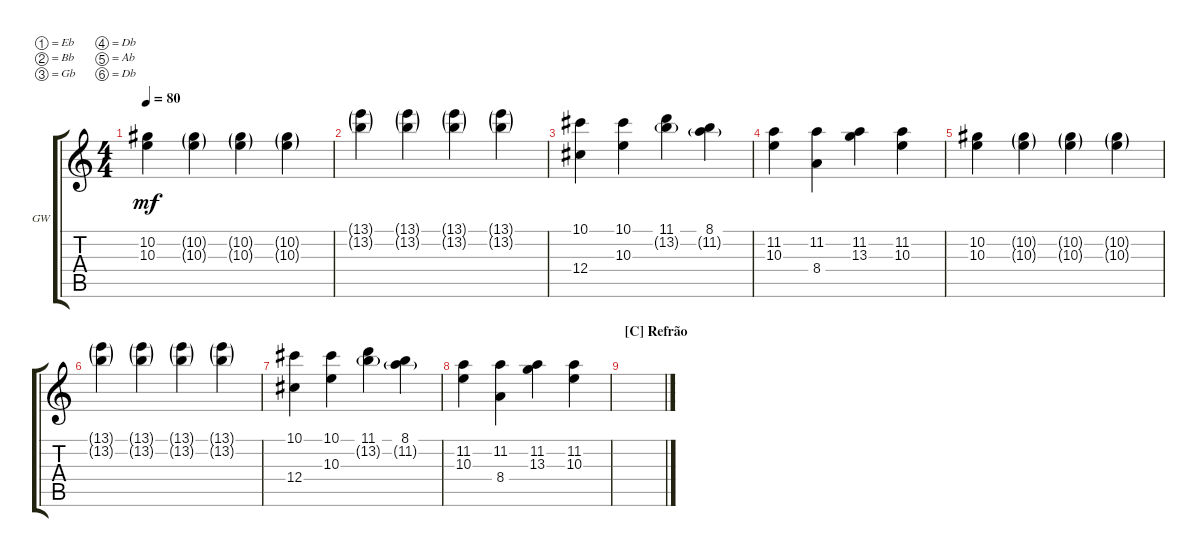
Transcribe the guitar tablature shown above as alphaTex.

\defaultSystemsLayout 4
\bracketExtendMode groupsimilarinstruments
\firstSystemTrackNameOrientation horizontal
\otherSystemsTrackNameOrientation horizontal
\track ("Guitarra Wha" "GW") {multiBarRest instrument overdrivenguitar}
\staff {score tabs}
\tuning (Eb4 Bb3 Gb3 Db3 Ab2 Db2)
\ts (4 4)
\tempo 80
\clef g2
\ks c
(10.3 10.2).4{dy mf} (10.3{g} 10.2{g}).4 (10.3{g} 10.2{g}).4 (10.3{g} 10.2{g}).4 |
(13.2{g} 13.1{g}).4 (13.2{g} 13.1{g}).4 (13.2{g} 13.1{g}).4 (13.2{g} 13.1{g}).4 |
(10.1 12.4).4 (10.1 10.3).4 (13.2{g} 11.1).4 (11.2{g} 8.1).4 |
(11.2 10.3).4 (11.2 8.4).4 (11.2 13.3).4 (11.2 10.3).4 |
(10.3 10.2).4 (10.3{g} 10.2{g}).4 (10.3{g} 10.2{g}).4 (10.3{g} 10.2{g}).4 |
(13.2{g} 13.1{g}).4 (13.2{g} 13.1{g}).4 (13.2{g} 13.1{g}).4 (13.2{g} 13.1{g}).4 |
(10.1 12.4).4 (10.1 10.3).4 (13.2{g} 11.1).4 (11.2{g} 8.1).4 |
(11.2 10.3).4 (11.2 8.4).4 (11.2 13.3).4 (11.2 10.3).4 |
\section ("C" "Refrão")
